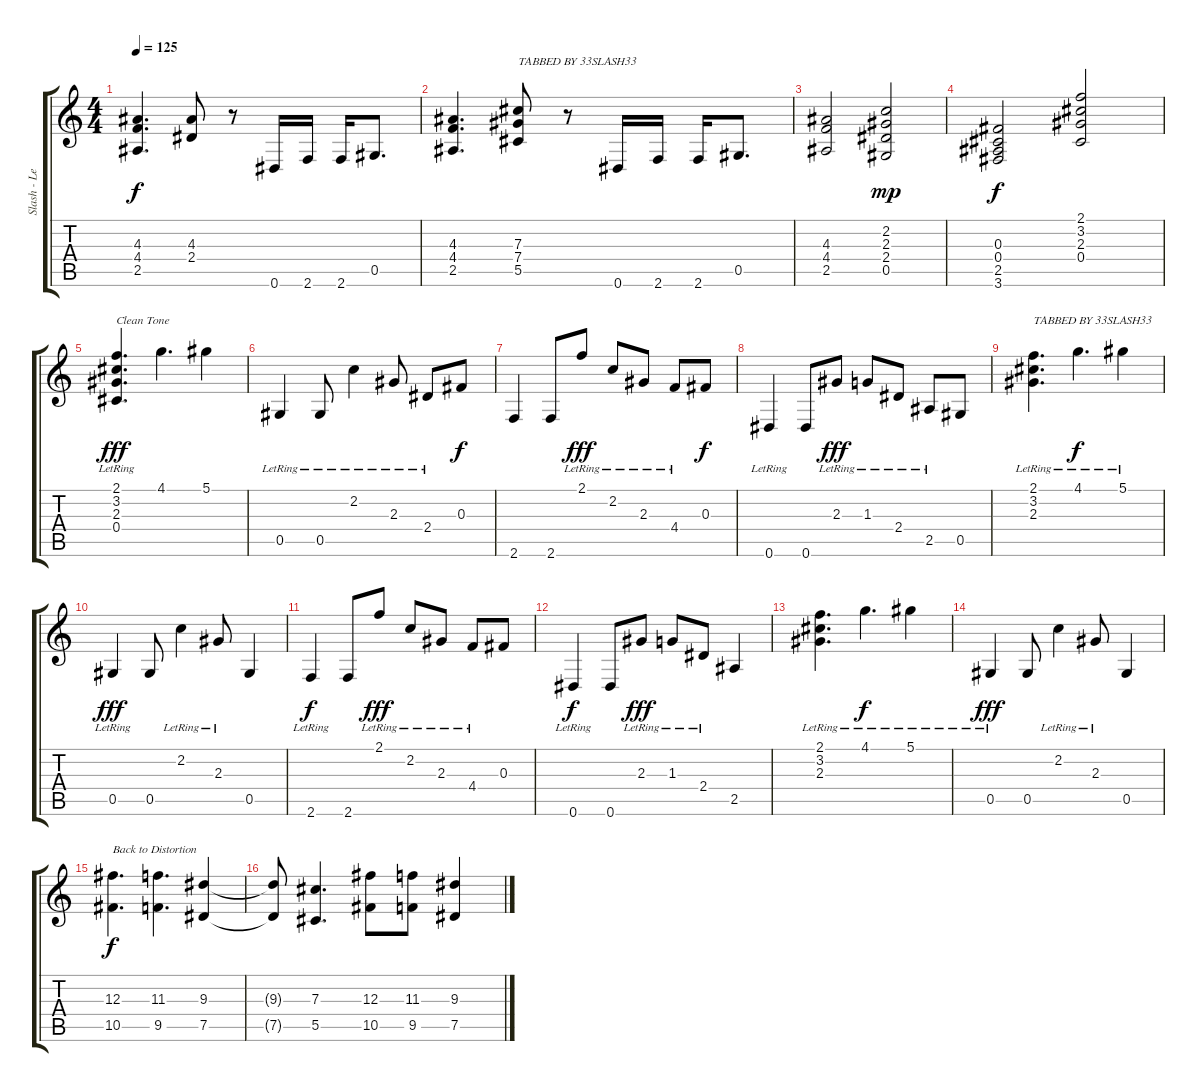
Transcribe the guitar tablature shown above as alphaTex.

\track ("Slash - Lead Guitar" "Slash - Le") {instrument distortionguitar}
\staff {score tabs}
\tuning (Eb4 Bb3 Gb3 Db3 Ab2 Eb2) {hide}
\ts (4 4)
\tempo 125
\clef g2
\ks c
(4.3 4.4 2.5).4{d dy f} (4.3 2.4).8 r.8 0.6.16 2.6.16 2.6.16 0.5.8{d} |
(4.3 4.4 2.5).4{d} (7.3 7.4 5.5).8{txt "TABBED BY 33SLASH33"} r.8 0.6.16 2.6.16 2.6.16 0.5.8{d} |
(4.3 4.4 2.5).2 (2.2 2.3 2.4 0.5).2{dy mp} |
(0.3 0.4 2.5 3.6).2{dy f} (2.1 3.2 2.3 0.4).2 |
(2.1 3.2 2.3{lr} 0.4{lr}).4{d txt "Clean Tone" dy fff instrument electricguitarclean} 4.1.4{d} 5.1.4 |
0.5{lr}.4 0.5{lr}.8 2.2{lr}.4 2.3{lr}.8 2.4{lr}.8 0.3.8{dy f} |
2.6.4 2.6.8 2.1{lr}.8{dy fff} 2.2{lr}.8 2.3{lr}.8 4.4{lr}.8 0.3.8{dy f} |
0.6{lr}.4 0.6.8 2.3{lr}.8{dy fff} 1.3{lr}.8 2.4{lr}.8 2.5{lr}.8 0.5.8 |
(2.1 3.2 2.3{lr}).4{d txt "TABBED BY 33SLASH33"} 4.1{lr}.4{d dy f} 5.1{lr}.4 |
0.5{lr}.4{dy fff} 0.5.8 2.2{lr}.4 2.3{lr}.8 0.5.4 |
2.6{lr}.4{dy f} 2.6.8 2.1{lr}.8{dy fff} 2.2{lr}.8 2.3{lr}.8 4.4{lr}.8 0.3.8 |
0.6{lr}.4{dy f} 0.6.8 2.3{lr}.8{dy fff} 1.3{lr}.8 2.4{lr}.8 2.5.4 |
(2.1{lr} 3.2{lr} 2.3{lr}).4{d} 4.1{lr}.4{d dy f} 5.1{lr}.4 |
0.5{lr}.4{dy fff} 0.5.8 2.2{lr}.4 2.3{lr}.8 0.5.4 |
(12.3 10.5).4{d txt "Back to Distortion" dy f instrument distortionguitar} (11.3 9.5).4{d} (9.3 7.5).4 |
(9.3{t} 7.5{t}).8 (7.3 5.5).4{d} (12.3 10.5).8 (11.3 9.5).8 (9.3 7.5).4
